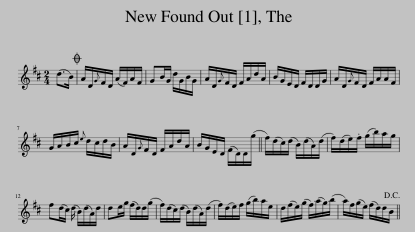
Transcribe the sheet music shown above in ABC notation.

X:1
L:1/8
M:2/4
I:linebreak $
K:D
V:1 treble
V:1
 (d>B) |O A/D/{G}F/D/ (A/F/)A/F/ | GB/G/ d/G/B/G/ | A/D/{G}F/D/ F/A/d/A/ | B/G/E/D/ F/D/D/G/ | %5
 A/D/{G}F/D/ F/A/A/F/ |$ G/A/B/c/{e} d/c/d/B/ | A/D/{G}F/D/ F/A/d/A/ | B/G/E/D/ (F/D/)D/(g/ || f/)(d/c/)(d/ B/)(d/A/)(d/ | %10
 f/)(d/e/).f/ (g/b/)a/g/ |$ f(d/c/) (d/ B/)(d/A/)d/ | de/g/ (f/d/)d/(g/ | f/)(d/c/)(d/ B/)(d/A/)(d/ | f/)(d/e/)f/ (g/b/)a/e/ | %15
 d/(f/e/)(g/ f/)(a/g/)(b/ | a/)f/(g/e/) (f/d/)d/B/!D.C.! || %17
